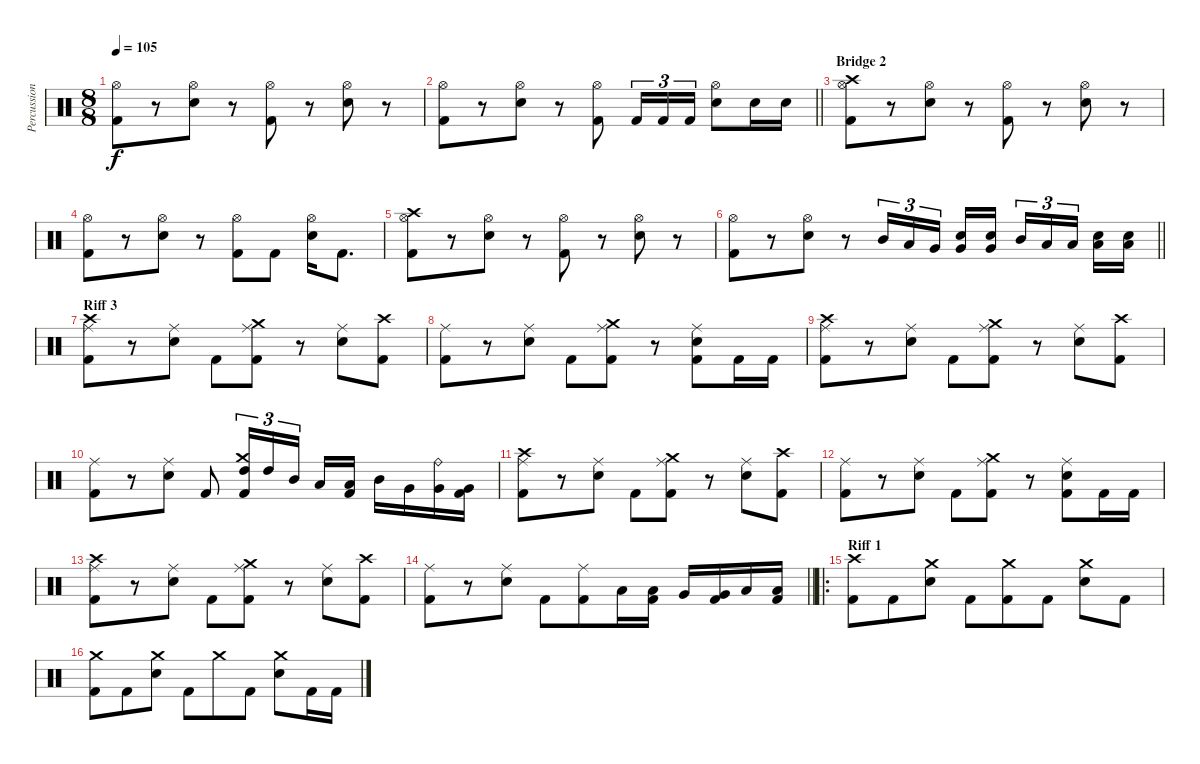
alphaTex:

\track ("Percussion" "Percussion") {instrument percussion}
\staff {score}
\articulation defaults
\ts (8 8)
\tempo 105
\clef neutral
\ks c
("Hi-Hat (open)" "Kick (hit) 2").8{dy f} r.8 ("Hi-Hat (open)" "Snare (hit) 2").8 r.8 ("Hi-Hat (open)" "Kick (hit) 2").8 r.8 ("Hi-Hat (open)" "Snare (hit) 2").8 r.8 |
\barLineRight lightlight
("Hi-Hat (open)" "Kick (hit) 2").8 r.8 ("Hi-Hat (open)" "Snare (hit) 2").8 r.8 ("Hi-Hat (open)" "Kick (hit) 2").8 "Kick (hit) 2".16{tu (3 2)} "Kick (hit) 2".16{tu (3 2)} "Kick (hit) 2".16{tu (3 2)} ("Hi-Hat (open)" "Snare (hit) 2").8 "Snare (hit) 2".16 "Snare (hit) 2".16 |
\section ("" "Bridge 2")
("Crash high (hit)" "Hi-Hat (open)" "Kick (hit) 2").8 r.8 ("Hi-Hat (open)" "Snare (hit) 2").8 r.8 ("Hi-Hat (open)" "Kick (hit) 2").8 r.8 ("Hi-Hat (open)" "Snare (hit) 2").8 r.8 |
("Hi-Hat (open)" "Kick (hit) 2").8 r.8 ("Hi-Hat (open)" "Snare (hit) 2").8 r.8 ("Hi-Hat (open)" "Kick (hit) 2").8 "Kick (hit) 2".8 ("Hi-Hat (open)" "Snare (hit) 2").16 "Kick (hit) 2".8{d} |
("Crash high (hit)" "Hi-Hat (open)" "Kick (hit) 2").8 r.8 ("Hi-Hat (open)" "Snare (hit) 2").8 r.8 ("Hi-Hat (open)" "Kick (hit) 2").8 r.8 ("Hi-Hat (open)" "Snare (hit) 2").8 r.8 |
\barLineRight lightlight
("Hi-Hat (open)" "Kick (hit) 2").8 r.8 ("Hi-Hat (open)" "Snare (hit) 2").8 r.8 "Mid Tom (hit)".16{tu (3 2)} "Low Tom (hit)".16{tu (3 2)} "Very Low Tom (hit)".16{tu (3 2)} ("Snare (hit) 2" "Very Low Tom (hit)").16 ("Snare (hit) 2" "Very Low Tom (hit)").16 "Mid Tom (hit)".16{tu (3 2)} "Low Tom (hit)".16{tu (3 2)} "Low Floor Tom (hit)".16{tu (3 2)} ("Snare (hit) 2" "Low Floor Tom (hit)").16 ("Snare (hit) 2" "Low Floor Tom (hit)").16 |
\section ("" "Riff 3")
("Crash high (hit)" "Ride (middle)" "Kick (hit) 2").8 r.8 ("Ride (middle)" "Snare (hit) 2").8 "Kick (hit) 2".8 ("Crash medium (hit)" "Ride (middle)" "Kick (hit) 2").8 r.8 ("Ride (middle)" "Snare (hit) 2").8 ("Crash high (hit)" "Kick (hit) 2").8 |
("Ride (middle)" "Kick (hit) 2").8 r.8 ("Ride (middle)" "Snare (hit) 2").8 "Kick (hit) 2".8 ("Crash medium (hit)" "Ride (middle)" "Kick (hit) 2").8 r.8 ("Ride (middle)" "Snare (hit) 2" "Kick (hit) 2").8 "Kick (hit) 2".16 "Kick (hit) 2".16 |
("Crash high (hit)" "Ride (middle)" "Kick (hit) 2").8 r.8 ("Ride (middle)" "Snare (hit) 2").8 "Kick (hit) 2".8 ("Crash medium (hit)" "Ride (middle)" "Kick (hit) 2").8 r.8 ("Ride (middle)" "Snare (hit) 2").8 ("Crash high (hit)" "Kick (hit) 2").8 |
("Ride (middle)" "Kick (hit) 2").8 r.8 ("Ride (middle)" "Snare (hit) 2").8 "Kick (hit) 2".8 ("Crash medium (hit)" "High Tom (hit)" "Kick (hit) 2").16{tu (3 2)} "High Tom (hit)".16{tu (3 2)} "Mid Tom (hit)".16{tu (3 2)} "Low Tom (hit)".16 ("Low Tom (hit)" "Kick (hit) 2").16 "Mid Tom (hit)".16 "Very Low Tom (hit)".16 ("Ride (bell)" "Very Low Tom (hit)").16 ("Very Low Tom (hit)" "Kick (hit) 2").16 |
("Crash high (hit)" "Ride (middle)" "Kick (hit) 2").8 r.8 ("Ride (middle)" "Snare (hit) 2").8 "Kick (hit) 2".8 ("Crash medium (hit)" "Ride (middle)" "Kick (hit) 2").8 r.8 ("Ride (middle)" "Snare (hit) 2").8 ("Crash high (hit)" "Kick (hit) 2").8 |
("Ride (middle)" "Kick (hit) 2").8 r.8 ("Ride (middle)" "Snare (hit) 2").8 "Kick (hit) 2".8 ("Crash medium (hit)" "Ride (middle)" "Kick (hit) 2").8 r.8 ("Ride (middle)" "Snare (hit) 2" "Kick (hit) 2").8 "Kick (hit) 2".16 "Kick (hit) 2".16 |
("Crash high (hit)" "Ride (middle)" "Kick (hit) 2").8 r.8 ("Ride (middle)" "Snare (hit) 2").8 "Kick (hit) 2".8 ("Crash medium (hit)" "Ride (middle)" "Kick (hit) 2").8 r.8 ("Ride (middle)" "Snare (hit) 2").8 ("Crash high (hit)" "Kick (hit) 2").8 |
\barLineRight lightlight
("Ride (middle)" "Kick (hit) 2").8 r.8 ("Ride (middle)" "Snare (hit) 2").8 "Kick (hit) 2".8 ("Ride (middle)" "Kick (hit) 2").8 "Low Tom (hit)".16 ("Low Tom (hit)" "Kick (hit) 2").16 "Very Low Tom (hit)".16 ("Very Low Tom (hit)" "Kick (hit) 2").16 "Low Floor Tom (hit)".16 ("Low Floor Tom (hit)" "Kick (hit) 2").16 |
\ro
\section ("" "Riff 1")
("Crash high (hit)" "Kick (hit) 2").8 "Kick (hit) 2".8 ("Crash medium (hit)" "Snare (hit) 2").8 "Kick (hit) 2".8 ("Crash medium (hit)" "Kick (hit) 2").8 "Kick (hit) 2".8 ("Crash medium (hit)" "Snare (hit) 2").8 "Kick (hit) 2".8 |
("Crash medium (hit)" "Kick (hit) 2").8 "Kick (hit) 2".8 ("Crash medium (hit)" "Snare (hit) 2").8 "Kick (hit) 2".8 "Crash medium (hit)".8 "Kick (hit) 2".8 ("Crash medium (hit)" "Snare (hit) 2").8 "Kick (hit) 2".16 "Kick (hit) 2".16
